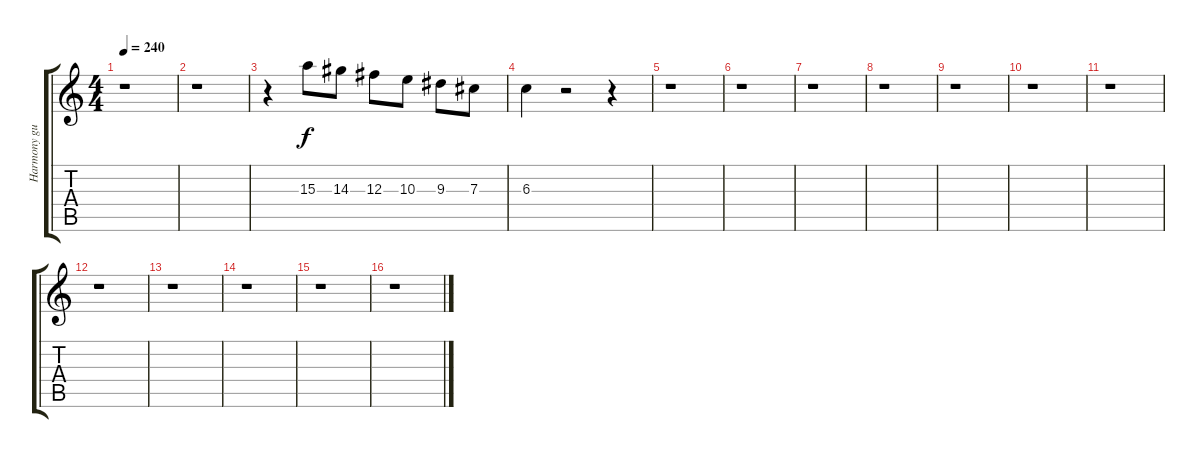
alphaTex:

\track ("Harmony guitar" "Harmony gu") {instrument distortionguitar}
\staff {score tabs}
\tuning (Eb4 Bb3 Gb3 Db3 Ab2 Eb2) {hide}
\ts (4 4)
\tempo 240
\clef g2
\ks c
r.1{dy f} |
r.1 |
r.4 15.3.8 14.3.8 12.3.8 10.3.8 9.3.8 7.3.8 |
6.3.4 r.2 r.4 |
r.1 |
r.1 |
r.1 |
r.1 |
r.1 |
r.1 |
r.1 |
r.1 |
r.1 |
r.1 |
r.1 |
r.1
